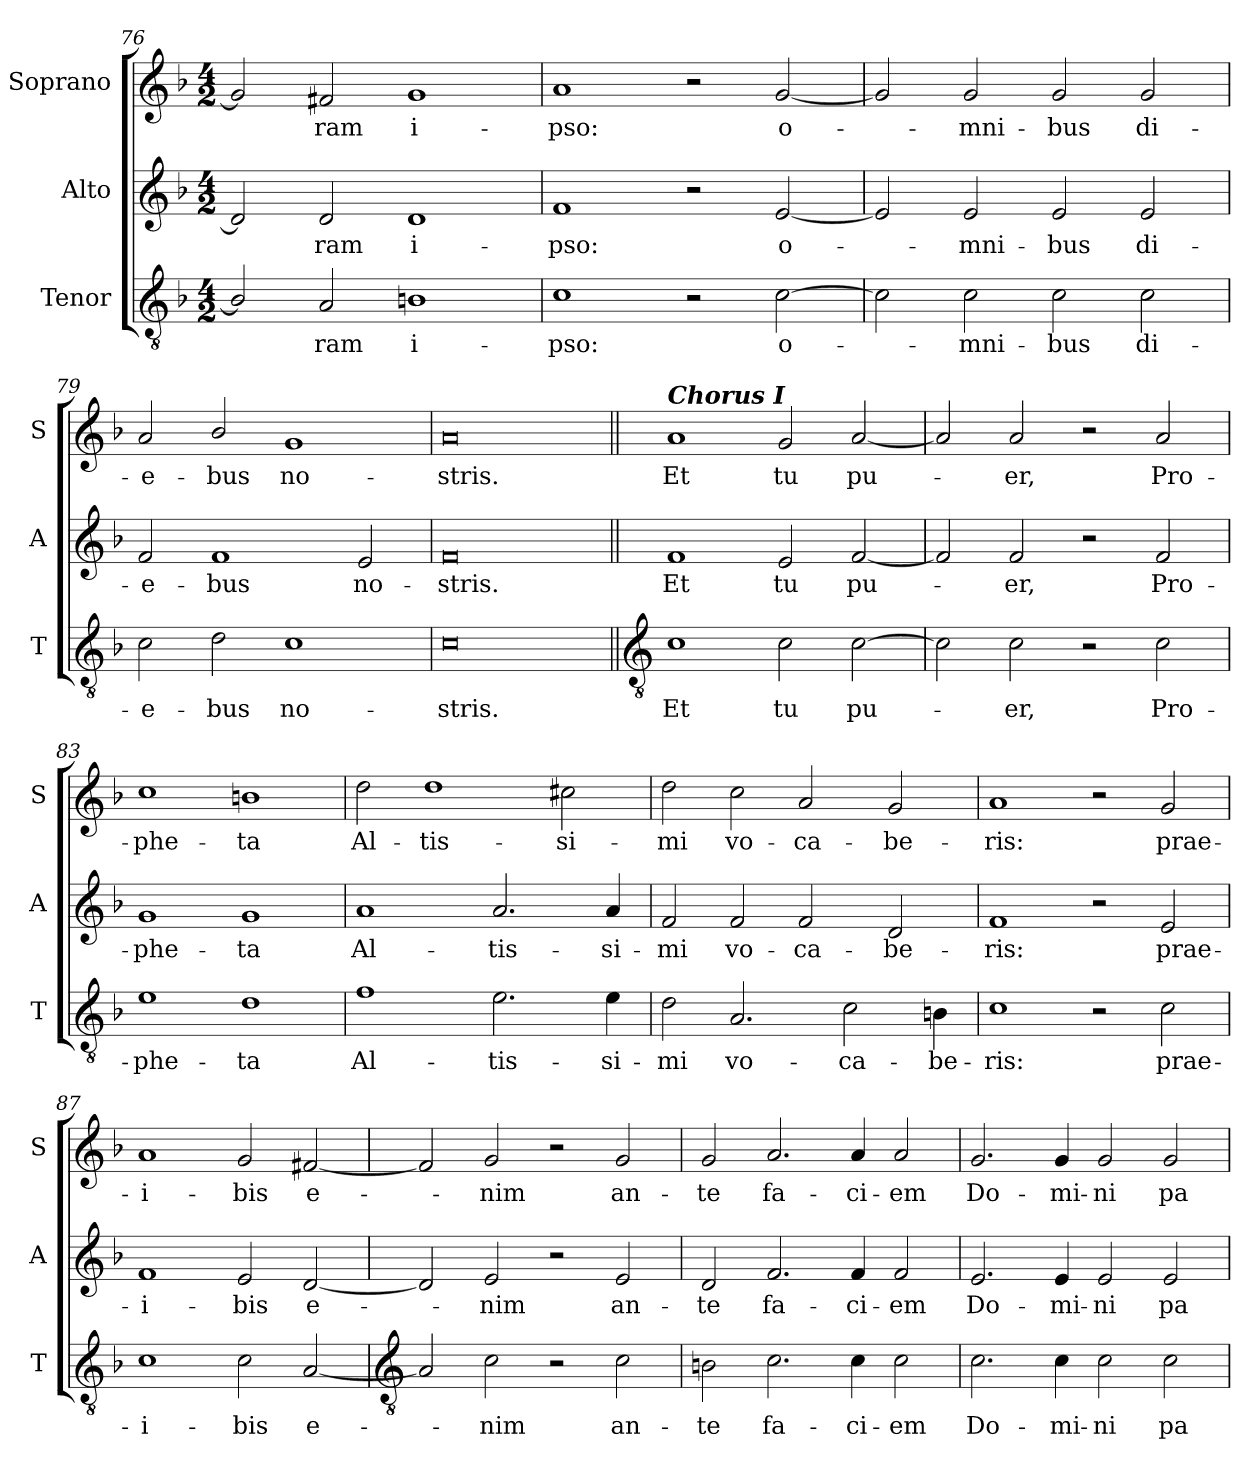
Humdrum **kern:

**kern	**text	**kern	**text	**kern	**text
*part3	*part3	*part2	*part2	*part1	*part1
*staff3	*staff3	*staff2	*staff2	*staff1	*staff1
*I"Tenor	*	*I"Alto	*	*I"Soprano	*
*I'T	*	*I'A	*	*I'S	*
*clefGv2	*	*clefG2	*	*clefG2	*
*k[b-]	*	*k[b-]	*	*k[b-]	*
*F:	*	*F:	*	*F:	*
*M4/2	*	*M4/2	*	*M4/2	*
=76	=76	=76	=76	=76	=76
2B-/]	.	2d]	.	2g]	.
!	!LO:LY:b	!	!LO:LY:b	!	!LO:LY:b
2A	ram	2d	ram	2f#X	ram
!	!LO:LY:b	!	!LO:LY:b	!	!LO:LY:b
1Bn	i-	1d	i-	1g	i-
=77	=77	=77	=77	=77	=77
!	!LO:LY:b	!	!LO:LY:b	!	!LO:LY:b
1c	-pso:	1f	-pso:	1a	-pso:
2r	.	2r	.	2r	.
!	!LO:LY:b	!	!LO:LY:b	!	!LO:LY:b
[2c	o-	[2e	o-	[2g	o-
=78	=78	=78	=78	=78	=78
2c]	.	2e]	.	2g]	.
!	!LO:LY:b	!	!LO:LY:b	!	!LO:LY:b
2c	mni-	2e	mni-	2g	mni-
!	!LO:LY:b	!	!LO:LY:b	!	!LO:LY:b
2c	-bus	2e	-bus	2g	-bus
!	!LO:LY:b	!	!LO:LY:b	!	!LO:LY:b
2c	di-	2e	di-	2g	di-
=79	=79	=79	=79	=79	=79
!	!LO:LY:b	!	!LO:LY:b	!	!LO:LY:b
2c	-e-	2f	-e-	2a	-e-
!	!LO:LY:b	!	!LO:LY:b	!	!LO:LY:b
2d	-bus	1f	-bus	2b-/	-bus
!	!LO:LY:b	!	!	!	!LO:LY:b
1c	no-	.	.	1g	no-
!	!	!	!LO:LY:b	!	!
.	.	2e	no-	.	.
=80	=80	=80	=80	=80	=80
!	!LO:LY:b	!	!LO:LY:b	!	!LO:LY:b
0c	-stris.	0f	-stris.	0a	-stris.
!!LO:LB:g=z
=81||	=81||	=81||	=81||	=81||	=81||
*clefGv2	*	*	*	*	*
!	!	!	!	!LO:TX:a:Bi:t=Chorus I	!
!	!LO:LY:b	!	!LO:LY:b	!	!LO:LY:b
1c	Et	1f	Et	1a	Et
!	!LO:LY:b	!	!LO:LY:b	!	!LO:LY:b
2c	tu	2e	tu	2g	tu
!	!LO:LY:b	!	!LO:LY:b	!	!LO:LY:b
[2c	pu-	[2f	pu-	[2a	pu-
=82	=82	=82	=82	=82	=82
2c]	.	2f]	.	2a]	.
!	!LO:LY:b	!	!LO:LY:b	!	!LO:LY:b
2c	er,	2f	er,	2a	er,
2r	.	2r	.	2r	.
!	!LO:LY:b	!	!LO:LY:b	!	!LO:LY:b
2c	Pro-	2f	Pro-	2a	Pro-
=83	=83	=83	=83	=83	=83
!	!LO:LY:b	!	!LO:LY:b	!	!LO:LY:b
1e	-phe-	1g	-phe-	1cc	-phe-
!	!LO:LY:b	!	!LO:LY:b	!	!LO:LY:b
1d	-ta	1g	-ta	1bn	-ta
=84	=84	=84	=84	=84	=84
!	!LO:LY:b	!	!LO:LY:b	!	!LO:LY:b
1f	Al-	1a	Al-	2dd	Al-
!	!	!	!	!	!LO:LY:b
.	.	.	.	1dd	-tis-
!	!LO:LY:b	!	!LO:LY:b	!	!
2.e	-tis-	2.a	-tis-	.	.
!	!	!	!	!	!LO:LY:b
.	.	.	.	2cc#X	-si-
!	!LO:LY:b	!	!LO:LY:b	!	!
4e	-si-	4a	-si-	.	.
=85	=85	=85	=85	=85	=85
!	!LO:LY:b	!	!LO:LY:b	!	!LO:LY:b
2d	-mi	2f	-mi	2dd	-mi
!	!LO:LY:b	!	!LO:LY:b	!	!LO:LY:b
2.A	vo-	2f	vo-	2cc	vo-
!	!	!	!LO:LY:b	!	!LO:LY:b
.	.	2f	-ca-	2a	-ca-
!	!LO:LY:b	!	!	!	!
2c	-ca-	.	.	.	.
!	!	!	!LO:LY:b	!	!LO:LY:b
.	.	2d	-be-	2g	-be-
!	!LO:LY:b	!	!	!	!
4Bn	-be-	.	.	.	.
=86	=86	=86	=86	=86	=86
!	!LO:LY:b	!	!LO:LY:b	!	!LO:LY:b
1c	-ris:	1f	-ris:	1a	-ris:
2r	.	2r	.	2r	.
!	!LO:LY:b	!	!LO:LY:b	!	!LO:LY:b
2c	prae-	2e	prae-	2g	prae-
=87	=87	=87	=87	=87	=87
!	!LO:LY:b	!	!LO:LY:b	!	!LO:LY:b
1c	-i-	1f	-i-	1a	-i-
!	!LO:LY:b	!	!LO:LY:b	!	!LO:LY:b
2c	-bis	2e	-bis	2g	-bis
!	!LO:LY:b	!	!LO:LY:b	!	!LO:LY:b
[2A	e-	[2d	e-	[2f#X	e-
!!LO:LB:g=z
=88	=88	=88	=88	=88	=88
*clefGv2	*	*	*	*	*
2A]	.	2d]	.	2f#]	.
!	!LO:LY:b	!	!LO:LY:b	!	!LO:LY:b
2c	nim	2e	nim	2g	nim
2r	.	2r	.	2r	.
!	!LO:LY:b	!	!LO:LY:b	!	!LO:LY:b
2c	an-	2e	an-	2g	an-
=89	=89	=89	=89	=89	=89
!	!LO:LY:b	!	!LO:LY:b	!	!LO:LY:b
2Bn	-te	2d	-te	2g	-te
!	!LO:LY:b	!	!LO:LY:b	!	!LO:LY:b
2.c	fa-	2.f	fa-	2.a	fa-
!	!LO:LY:b	!	!LO:LY:b	!	!LO:LY:b
4c	-ci-	4f	-ci-	4a	-ci-
!	!LO:LY:b	!	!LO:LY:b	!	!LO:LY:b
2c	-em	2f	-em	2a	-em
=90	=90	=90	=90	=90	=90
!	!LO:LY:b	!	!LO:LY:b	!	!LO:LY:b
2.c	Do-	2.e	Do-	2.g	Do-
!	!LO:LY:b	!	!LO:LY:b	!	!LO:LY:b
4c	-mi-	4e	-mi-	4g	-mi-
!	!LO:LY:b	!	!LO:LY:b	!	!LO:LY:b
2c	-ni	2e	-ni	2g	-ni
!	!LO:LY:b	!	!LO:LY:b	!	!LO:LY:b
2c	pa-	2e	pa-	2g	pa-
=	=	=	=	=	=
*-	*-	*-	*-	*-	*-
